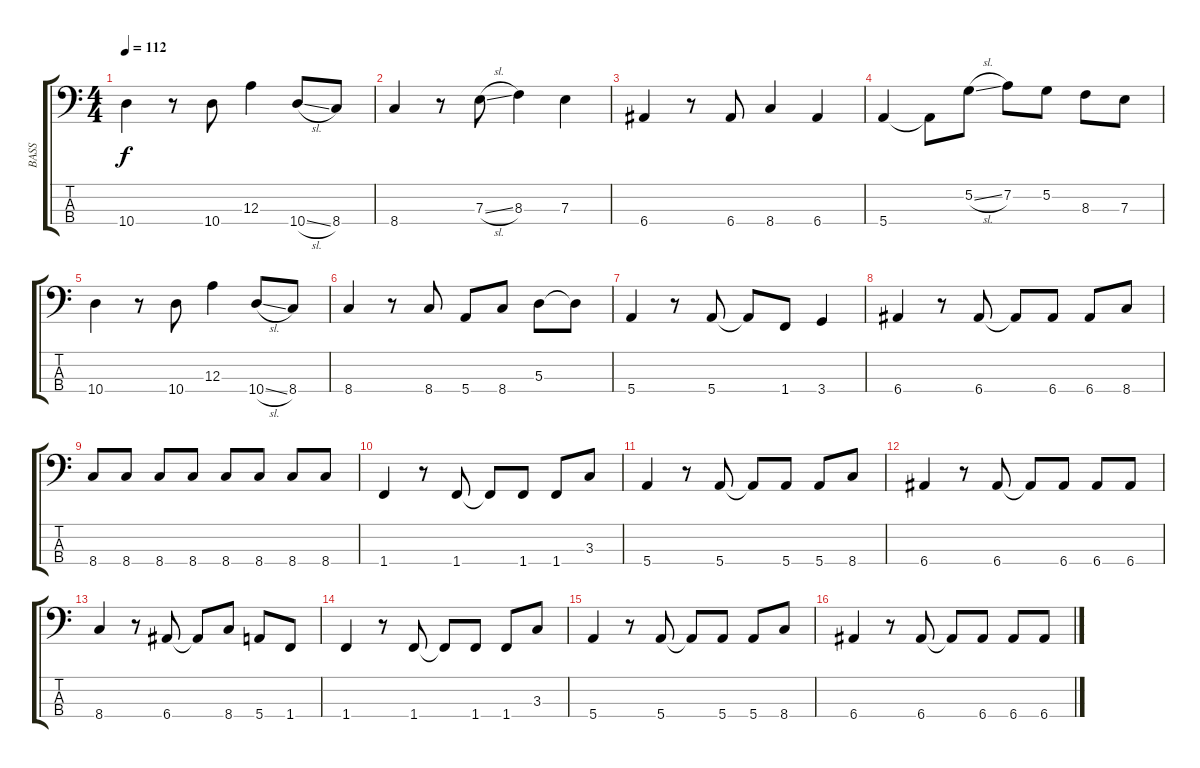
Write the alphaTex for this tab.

\track ("BASS" "BASS") {instrument electricbasspick}
\staff {score tabs}
\tuning (G2 D2 A1 E1) {hide}
\ts (4 4)
\tempo 112
\clef f4
\ks c
10.4.4{dy f} r.8 10.4.8 12.3.4 10.4{sl}.8 8.4.8 |
8.4.4 r.8 7.3{sl}.8 8.3.4 7.3.4 |
6.4.4 r.8 6.4.8 8.4.4 6.4.4 |
5.4.4 5.4{t}.8 5.2{sl}.8 7.2.8 5.2.8 8.3.8 7.3.8 |
10.4.4 r.8 10.4.8 12.3.4 10.4{sl}.8 8.4.8 |
8.4.4 r.8 8.4.8 5.4.8 8.4.8 5.3.8 5.3{t}.8 |
5.4.4 r.8 5.4.8 5.4{t}.8 1.4.8 3.4.4 |
6.4.4 r.8 6.4.8 6.4{t}.8 6.4.8 6.4.8 8.4.8 |
8.4.8 8.4.8 8.4.8 8.4.8 8.4.8 8.4.8 8.4.8 8.4.8 |
1.4.4 r.8 1.4.8 1.4{t}.8 1.4.8 1.4.8 3.3.8 |
5.4.4 r.8 5.4.8 5.4{t}.8 5.4.8 5.4.8 8.4.8 |
6.4.4 r.8 6.4.8 6.4{t}.8 6.4.8 6.4.8 6.4.8 |
8.4.4 r.8 6.4.8 6.4{t}.8 8.4.8 5.4.8 1.4.8 |
1.4.4 r.8 1.4.8 1.4{t}.8 1.4.8 1.4.8 3.3.8 |
5.4.4 r.8 5.4.8 5.4{t}.8 5.4.8 5.4.8 8.4.8 |
6.4.4 r.8 6.4.8 6.4{t}.8 6.4.8 6.4.8 6.4.8
